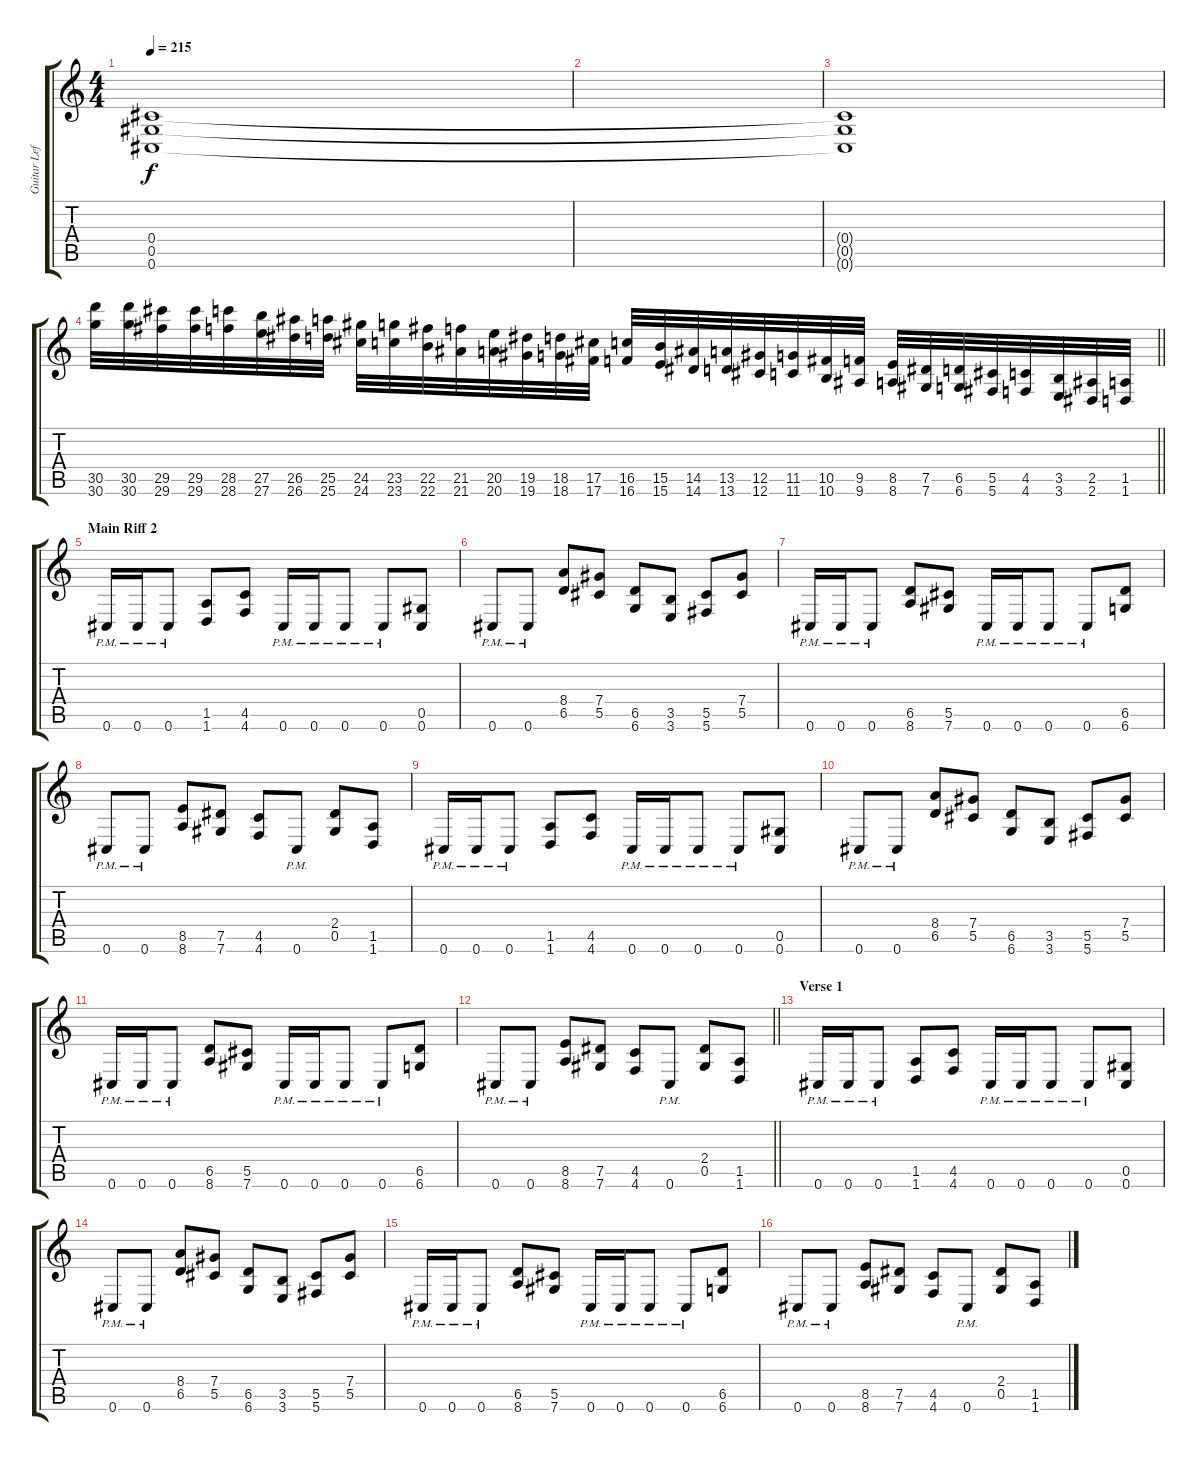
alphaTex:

\track ("Guitar Left" "Guitar Lef") {instrument distortionguitar}
\staff {score tabs}
\tuning (Eb4 Bb3 Gb3 Db3 Ab2 Db2) {hide}
\ts (4 4)
\tempo 215
\clef g2
\ks c
(0.4 0.5 0.6).1{dy f} |
|
(0.4{t} 0.5{t} 0.6{t}).1 |
\barLineRight lightlight
(30.5 30.6).32{instrument guitarharmonics} (30.5 30.6).32 (29.5 29.6).32 (29.5 29.6).32 (28.5 28.6).32 (27.5 27.6).32 (26.5 26.6).32 (25.5 25.6).32 (24.5 24.6).32 (23.5 23.6).32 (22.5 22.6).32 (21.5 21.6).32 (20.5 20.6).32 (19.5 19.6).32 (18.5 18.6).32 (17.5 17.6).32 (16.5 16.6).32 (15.5 15.6).32 (14.5 14.6).32 (13.5 13.6).32 (12.5 12.6).32 (11.5 11.6).32 (10.5 10.6).32 (9.5 9.6).32 (8.5 8.6).32 (7.5 7.6).32 (6.5 6.6).32 (5.5 5.6).32 (4.5 4.6).32 (3.5 3.6).32 (2.5 2.6).32 (1.5 1.6).32 |
\section ("" "Main Riff 2")
0.6{pm}.16{instrument distortionguitar} 0.6{pm}.16 0.6{pm}.8 (1.5 1.6).8 (4.5 4.6).8 0.6{pm}.16 0.6{pm}.16 0.6{pm}.8 0.6{pm}.8 (0.5 0.6).8 |
0.6{pm}.8 0.6{pm}.8 (8.4 6.5).8 (7.4 5.5).8 (6.5 6.6).8 (3.5 3.6).8 (5.5 5.6).8 (7.4 5.5).8 |
0.6{pm}.16 0.6{pm}.16 0.6{pm}.8 (6.5 8.6).8 (5.5 7.6).8 0.6{pm}.16 0.6{pm}.16 0.6{pm}.8 0.6{pm}.8 (6.5 6.6).8 |
0.6{pm}.8 0.6{pm}.8 (8.5 8.6).8 (7.5 7.6).8 (4.5 4.6).8 0.6{pm}.8 (2.4 0.5).8 (1.5 1.6).8 |
0.6{pm}.16 0.6{pm}.16 0.6{pm}.8 (1.5 1.6).8 (4.5 4.6).8 0.6{pm}.16 0.6{pm}.16 0.6{pm}.8 0.6{pm}.8 (0.5 0.6).8 |
0.6{pm}.8 0.6{pm}.8 (8.4 6.5).8 (7.4 5.5).8 (6.5 6.6).8 (3.5 3.6).8 (5.5 5.6).8 (7.4 5.5).8 |
0.6{pm}.16 0.6{pm}.16 0.6{pm}.8 (6.5 8.6).8 (5.5 7.6).8 0.6{pm}.16 0.6{pm}.16 0.6{pm}.8 0.6{pm}.8 (6.5 6.6).8 |
\barLineRight lightlight
0.6{pm}.8 0.6{pm}.8 (8.5 8.6).8 (7.5 7.6).8 (4.5 4.6).8 0.6{pm}.8 (2.4 0.5).8 (1.5 1.6).8 |
\section ("" "Verse 1")
0.6{pm}.16 0.6{pm}.16 0.6{pm}.8 (1.5 1.6).8 (4.5 4.6).8 0.6{pm}.16 0.6{pm}.16 0.6{pm}.8 0.6{pm}.8 (0.5 0.6).8 |
0.6{pm}.8 0.6{pm}.8 (8.4 6.5).8 (7.4 5.5).8 (6.5 6.6).8 (3.5 3.6).8 (5.5 5.6).8 (7.4 5.5).8 |
0.6{pm}.16 0.6{pm}.16 0.6{pm}.8 (6.5 8.6).8 (5.5 7.6).8 0.6{pm}.16 0.6{pm}.16 0.6{pm}.8 0.6{pm}.8 (6.5 6.6).8 |
0.6{pm}.8 0.6{pm}.8 (8.5 8.6).8 (7.5 7.6).8 (4.5 4.6).8 0.6{pm}.8 (2.4 0.5).8 (1.5 1.6).8
